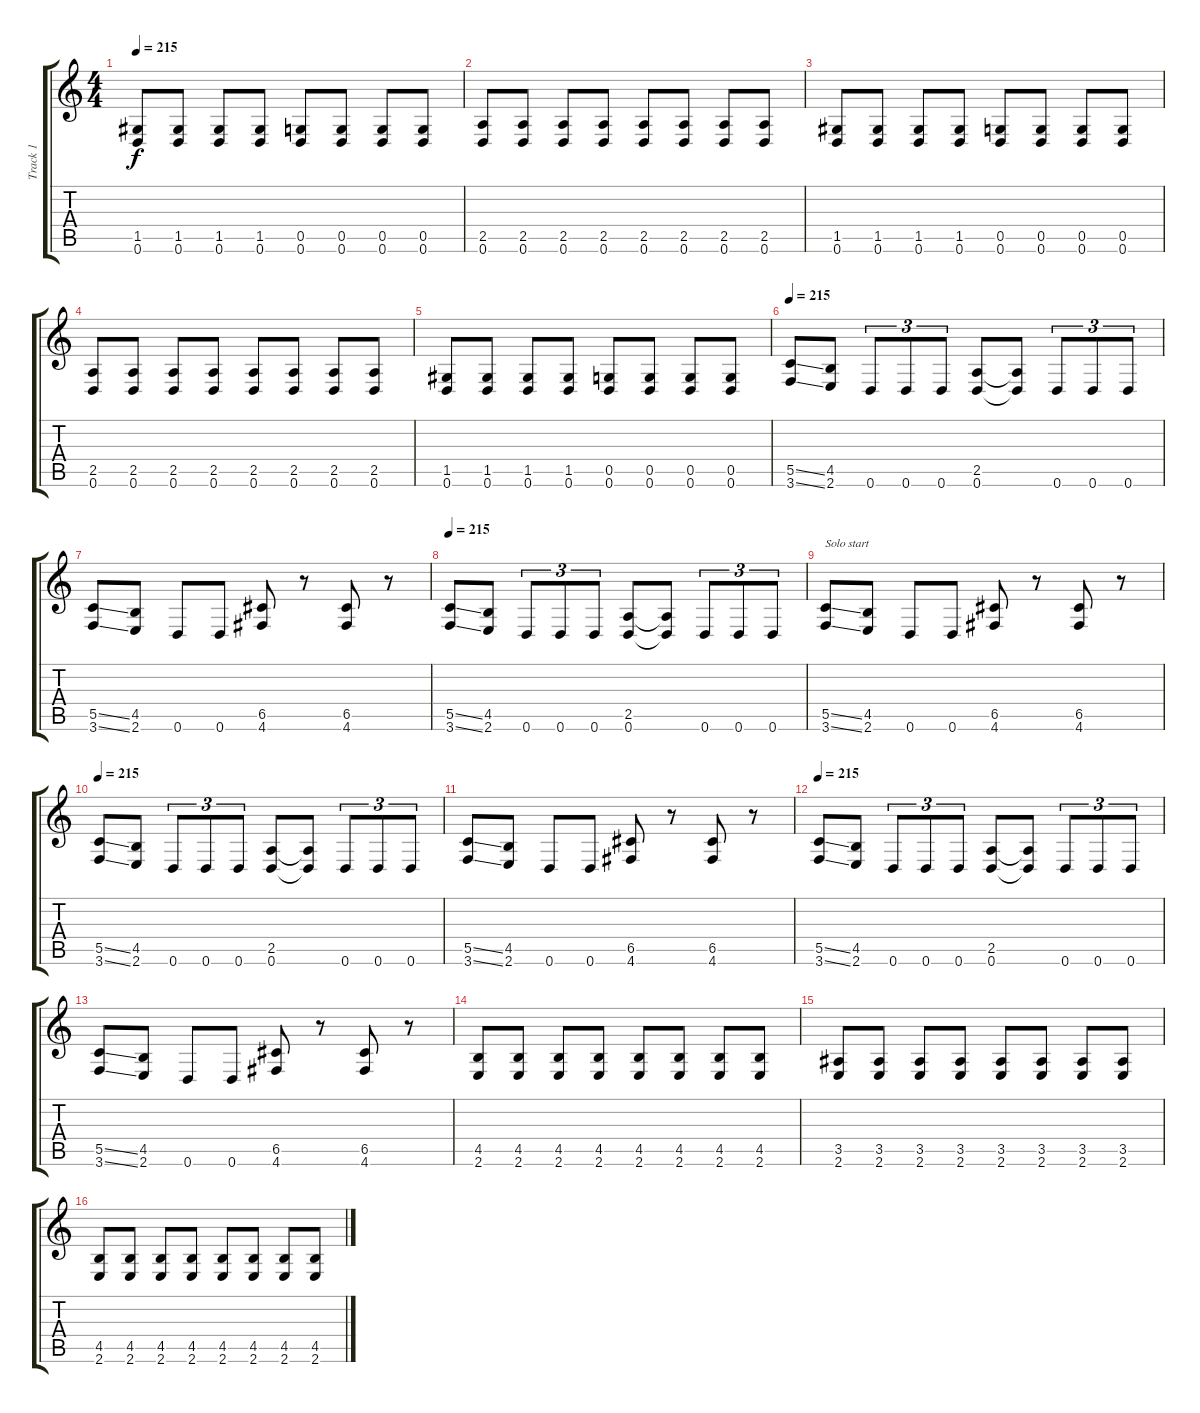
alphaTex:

\track ("Track 1" "Track 1") {instrument distortionguitar}
\staff {score tabs}
\tuning (D4 A3 F3 C3 G2 D2) {hide}
\ts (4 4)
\tempo 215
\clef g2
\ks c
(1.5 0.6).8{dy f} (1.5 0.6).8 (1.5 0.6).8 (1.5 0.6).8 (0.5 0.6).8 (0.5 0.6).8 (0.5 0.6).8 (0.5 0.6).8 |
(2.5 0.6).8 (2.5 0.6).8 (2.5 0.6).8 (2.5 0.6).8 (2.5 0.6).8 (2.5 0.6).8 (2.5 0.6).8 (2.5 0.6).8 |
(1.5 0.6).8 (1.5 0.6).8 (1.5 0.6).8 (1.5 0.6).8 (0.5 0.6).8 (0.5 0.6).8 (0.5 0.6).8 (0.5 0.6).8 |
(2.5 0.6).8 (2.5 0.6).8 (2.5 0.6).8 (2.5 0.6).8 (2.5 0.6).8 (2.5 0.6).8 (2.5 0.6).8 (2.5 0.6).8 |
(1.5 0.6).8 (1.5 0.6).8 (1.5 0.6).8 (1.5 0.6).8 (0.5 0.6).8 (0.5 0.6).8 (0.5 0.6).8 (0.5 0.6).8 |
\tempo 215
(5.5{ss} 3.6{ss}).8 (4.5 2.6).8 0.6.8{tu (3 2)} 0.6.8{tu (3 2)} 0.6.8{tu (3 2)} (2.5 0.6).8 (2.5{t} 0.6{t}).8 0.6.8{tu (3 2)} 0.6.8{tu (3 2)} 0.6.8{tu (3 2)} |
(5.5{ss} 3.6{ss}).8 (4.5 2.6).8 0.6.8 0.6.8 (6.5 4.6).8 r.8 (6.5 4.6).8 r.8 |
\tempo 215
(5.5{ss} 3.6{ss}).8 (4.5 2.6).8 0.6.8{tu (3 2)} 0.6.8{tu (3 2)} 0.6.8{tu (3 2)} (2.5 0.6).8 (2.5{t} 0.6{t}).8 0.6.8{tu (3 2)} 0.6.8{tu (3 2)} 0.6.8{tu (3 2)} |
(5.5{ss} 3.6{ss}).8{txt "Solo start"} (4.5 2.6).8 0.6.8 0.6.8 (6.5 4.6).8 r.8 (6.5 4.6).8 r.8 |
\tempo 215
(5.5{ss} 3.6{ss}).8 (4.5 2.6).8 0.6.8{tu (3 2)} 0.6.8{tu (3 2)} 0.6.8{tu (3 2)} (2.5 0.6).8 (2.5{t} 0.6{t}).8 0.6.8{tu (3 2)} 0.6.8{tu (3 2)} 0.6.8{tu (3 2)} |
(5.5{ss} 3.6{ss}).8 (4.5 2.6).8 0.6.8 0.6.8 (6.5 4.6).8 r.8 (6.5 4.6).8 r.8 |
\tempo 215
(5.5{ss} 3.6{ss}).8 (4.5 2.6).8 0.6.8{tu (3 2)} 0.6.8{tu (3 2)} 0.6.8{tu (3 2)} (2.5 0.6).8 (2.5{t} 0.6{t}).8 0.6.8{tu (3 2)} 0.6.8{tu (3 2)} 0.6.8{tu (3 2)} |
(5.5{ss} 3.6{ss}).8 (4.5 2.6).8 0.6.8 0.6.8 (6.5 4.6).8 r.8 (6.5 4.6).8 r.8 |
(4.5 2.6).8 (4.5 2.6).8 (4.5 2.6).8 (4.5 2.6).8 (4.5 2.6).8 (4.5 2.6).8 (4.5 2.6).8 (4.5 2.6).8 |
(3.5 2.6).8 (3.5 2.6).8 (3.5 2.6).8 (3.5 2.6).8 (3.5 2.6).8 (3.5 2.6).8 (3.5 2.6).8 (3.5 2.6).8 |
(4.5 2.6).8 (4.5 2.6).8 (4.5 2.6).8 (4.5 2.6).8 (4.5 2.6).8 (4.5 2.6).8 (4.5 2.6).8 (4.5 2.6).8
